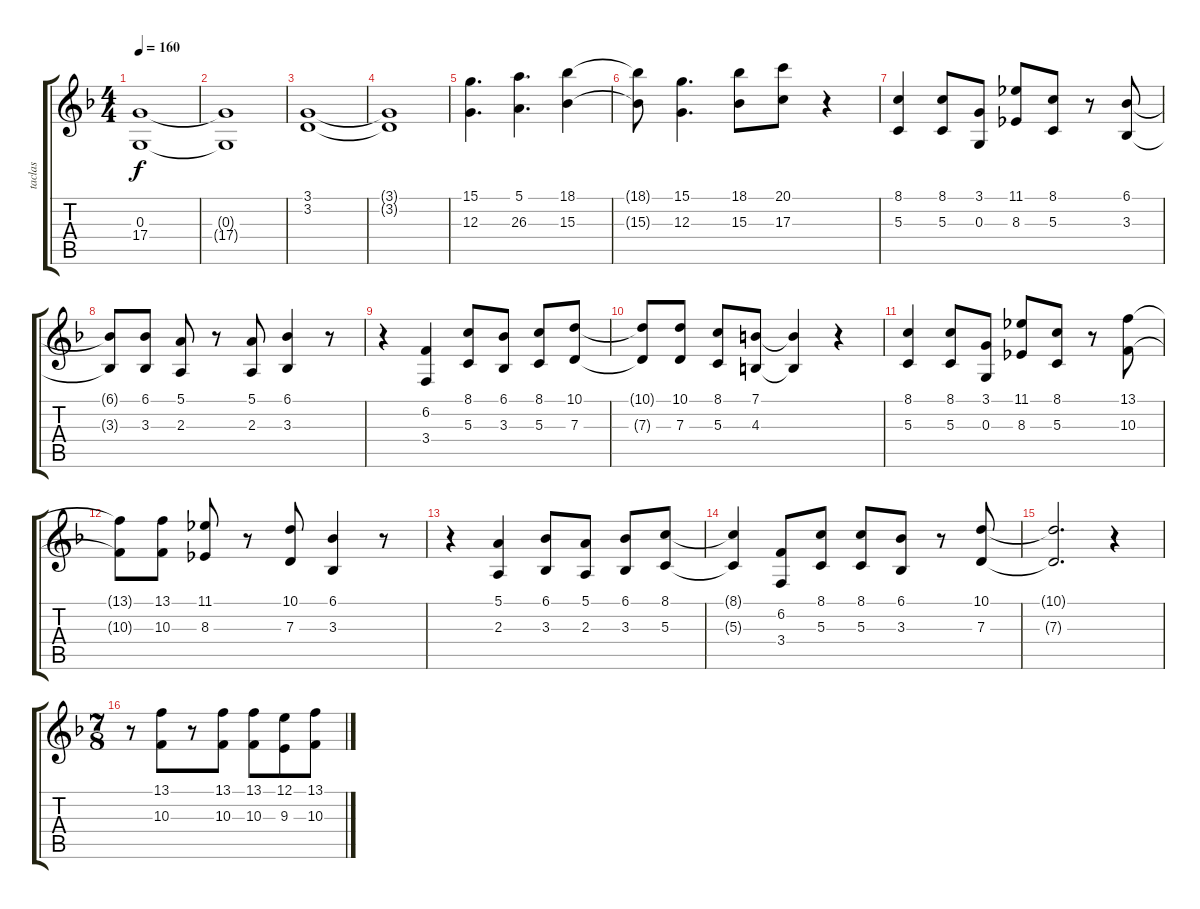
\track ("taclas" "taclas") {instrument lead2sawtooth}
\staff {score tabs}
\tuning (E4 B3 G3 D3 A2 E2) {hide}
\ts (4 4)
\tempo 160
\clef g2
\ks f
(0.3{t} 17.4{t}).1{dy f} |
(0.3{t} 17.4{t}).1 |
(3.1 3.2).1{instrument rockorgan} |
(3.1{t} 3.2{t}).1 |
(15.1 12.3).4{d} (5.1 26.3).4{d} (18.1 15.3).4 |
(18.1{t} 15.3{t}).8 (15.1 12.3).4{d} (18.1 15.3).8 (20.1 17.3).8 r.4 |
(8.1 5.3).4{instrument lead2sawtooth} (8.1 5.3).8 (3.1 0.3).8 (11.1 8.3).8 (8.1 5.3).8 r.8 (6.1 3.3).8 |
(6.1{t} 3.3{t}).8 (6.1 3.3).8 (5.1 2.3).8 r.8 (5.1 2.3).8 (6.1 3.3).4 r.8 |
r.4 (6.2 3.4).4 (8.1 5.3).8 (6.1 3.3).8 (8.1 5.3).8 (10.1 7.3).8 |
(10.1{t} 7.3{t}).8 (10.1 7.3).8 (8.1 5.3).8 (7.1 4.3).8 (7.1{t} 4.3{t}).4 r.4 |
(8.1 5.3).4{instrument lead2sawtooth} (8.1 5.3).8 (3.1 0.3).8 (11.1 8.3).8 (8.1 5.3).8 r.8 (13.1 10.3).8 |
(13.1{t} 10.3{t}).8 (13.1 10.3).8 (11.1 8.3).8 r.8 (10.1 7.3).8 (6.1 3.3).4 r.8 |
r.4 (5.1 2.3).4 (6.1 3.3).8 (5.1 2.3).8 (6.1 3.3).8 (8.1 5.3).8 |
(8.1{t} 5.3{t}).4 (6.2 3.4).8 (8.1 5.3).8 (8.1 5.3).8 (6.1 3.3).8 r.8 (10.1 7.3).8 |
(10.1{t} 7.3{t}).2{d} r.4 |
\ts (7 8)
r.8 (13.1 10.3).8 r.8 (13.1 10.3).8 (13.1 10.3).8 (12.1 9.3).8 (13.1 10.3).8
